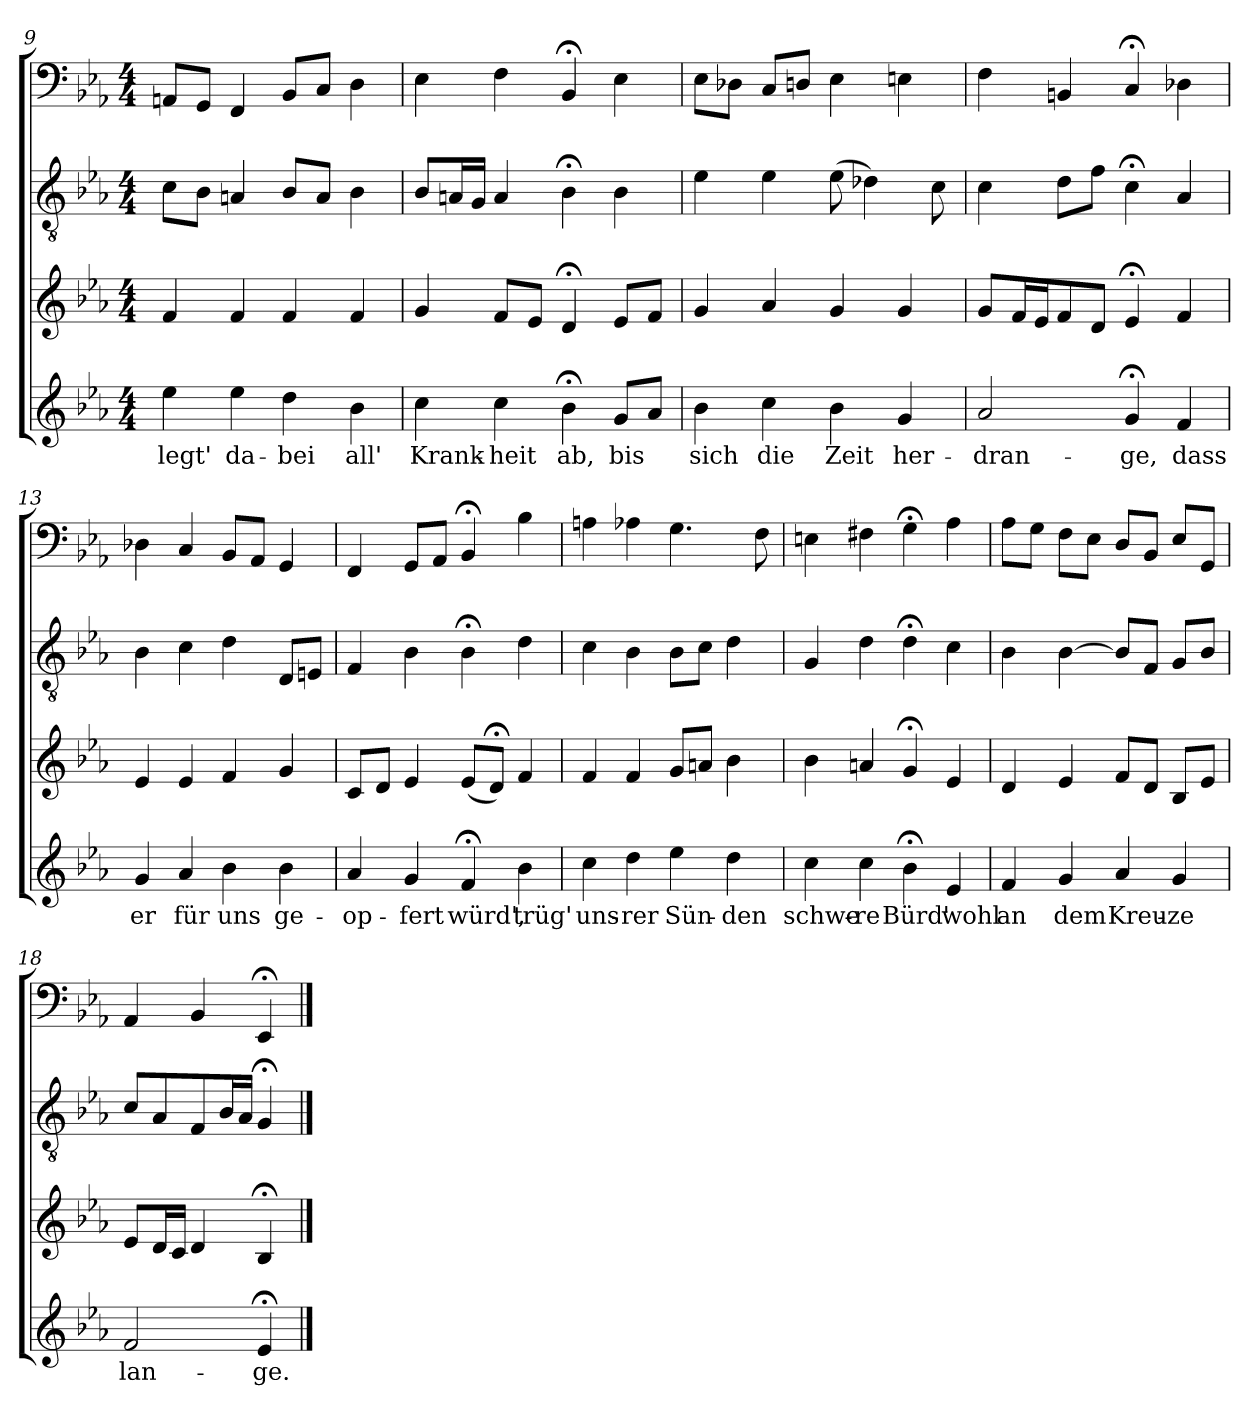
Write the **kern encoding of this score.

**kern	**text	**kern	**kern	**kern
*part4	*part4	*part3	*part2	*part1
*staff4	*staff4	*staff3	*staff2	*staff1
*clefG2	*	*clefG2	*clefGv2	*clefF4
*k[b-e-a-]	*	*k[b-e-a-]	*k[b-e-a-]	*k[b-e-a-]
*E-:	*	*E-:	*E-:	*E-:
*M4/4	*	*M4/4	*M4/4	*M4/4
=9	=9	=9	=9	=9
4ee-\	legt'	4f/	8c\L	8AAn/L
.	.	.	8B-\J	8GG/J
4ee-\	da-	4f/	4An/	4FF/
4dd\	-bei	4f/	8B-/L	8BB-/L
.	.	.	8A/J	8C/J
4b-\	all'	4f/	4B-\	4D\
=10	=10	=10	=10	=10
4cc\	Krank-	4g/	8B-/L	4E-\
.	.	.	16An/L	.
.	.	.	16G/JJ	.
4cc\	-heit	8f/L	4A/	4F\
.	.	8e-/J	.	.
4b-;<\	ab,	4d;</	4B-;<\	4BB-;</
8g/L	bis	8e-/L	4B-\	4E-\
8a-/J	.	8f/J	.	.
=11	=11	=11	=11	=11
4b-\	sich	4g/	4e-\	8E-\L
.	.	.	.	8D-X\J
4cc\	die	4a-/	4e-\	8C/L
.	.	.	.	8Dn/J
4b-\	Zeit	4g/	(8e-\	4E-\
.	.	.	4d-X\)	.
4g/	her-	4g/	.	4En\
.	.	.	8c\	.
=12	=12	=12	=12	=12
2a-/	-dran-	8g/L	4c\	4F\
.	.	16f/L	.	.
.	.	16e-/J	.	.
.	.	8f/	8d\L	4BBn/
.	.	8d/J	8f\J	.
4g;</	-ge,	4e-;</	4c;<\	4C;</
4f/	dass	4f/	4A-/	4D-X\
=13	=13	=13	=13	=13
4g/	er	4e-/	4B-\	4D-X\
4a-/	für	4e-/	4c\	4C/
4b-\	uns	4f/	4d\	8BB-/L
.	.	.	.	8AA-/J
4b-\	ge-	4g/	8D/L	4GG/
.	.	.	8En/J	.
=14	=14	=14	=14	=14
4a-/	-op-	8c/L	4F/	4FF/
.	.	8d/J	.	.
4g/	-fert	4e-/	4B-\	8GG/L
.	.	.	.	8AA-/J
4f;</	würd',	(8e-/L	4B-;<\	4BB-;</
.	.	8d;</J)	.	.
4b-\	trüg'	4f/	4d\	4B-\
=15	=15	=15	=15	=15
4cc\	uns-	4f/	4c\	4An\
4dd\	-rer	4f/	4B-\	4A-X\
4ee-\	Sün-	8g/L	8B-\L	4.G\
.	.	8an/J	8c\J	.
4dd\	-den	4b-\	4d\	.
.	.	.	.	8F\
=16	=16	=16	=16	=16
4cc\	schwe-	4b-\	4G/	4En\
4cc\	-re	4an/	4d\	4F#X\
4b-;<\	Bürd'	4g;</	4d;<\	4G;<\
4e-/	wohl	4e-/	4c\	4A-\
=17	=17	=17	=17	=17
4f/	an	4d/	4B-\	8A-\L
.	.	.	.	8G\J
4g/	dem	4e-/	[4B-\	8F\L
.	.	.	.	8E-\J
4a-/	Kreu-	8f/L	8B-/L]	8D/L
.	.	8d/J	8F/J	8BB-/J
4g/	-ze	8B-/L	8G/L	8E-/L
.	.	8e-/J	8B-/J	8GG/J
=18	=18	=18	=18	=18
2f/	lan-	8e-/L	8c/L	4AA-/
.	.	16d/L	8A-/	.
.	.	16c/JJ	.	.
.	.	4d/	8F/	4BB-/
.	.	.	16B-/L	.
.	.	.	16A-/JJ	.
4e-;</	-ge.	4B-;</	4G;</	4EE-;</
==	==	==	==	==
*-	*-	*-	*-	*-
